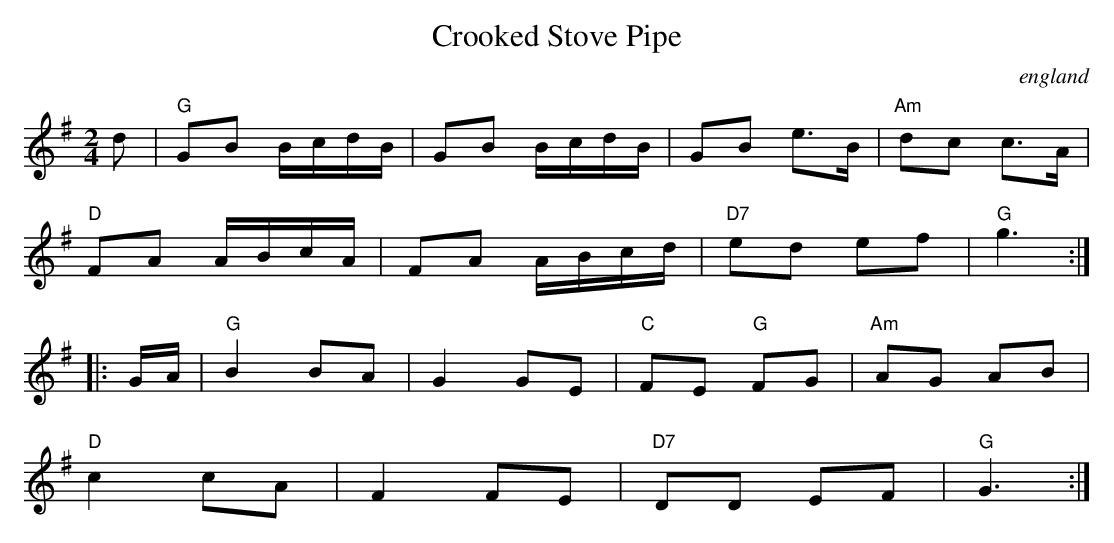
X:1
T:Crooked Stove Pipe
O:england
M:2/4
L:1/16
K:G
d2|"G"G2B2 BcdB|G2B2 BcdB|G2B2 e3B|"Am"d2c2 c3A|
"D"F2A2 ABcA|F2A2 ABcd|"D7"e2d2 e2f2|"G"g6:|
L:1/8
|:G/2A/2|"G"B2 BA|G2 GE|"C"FE "G"FG|"Am"AG AB|
"D"c2 cA|F2 FE|"D7"DD EF|"G"G3:|]
